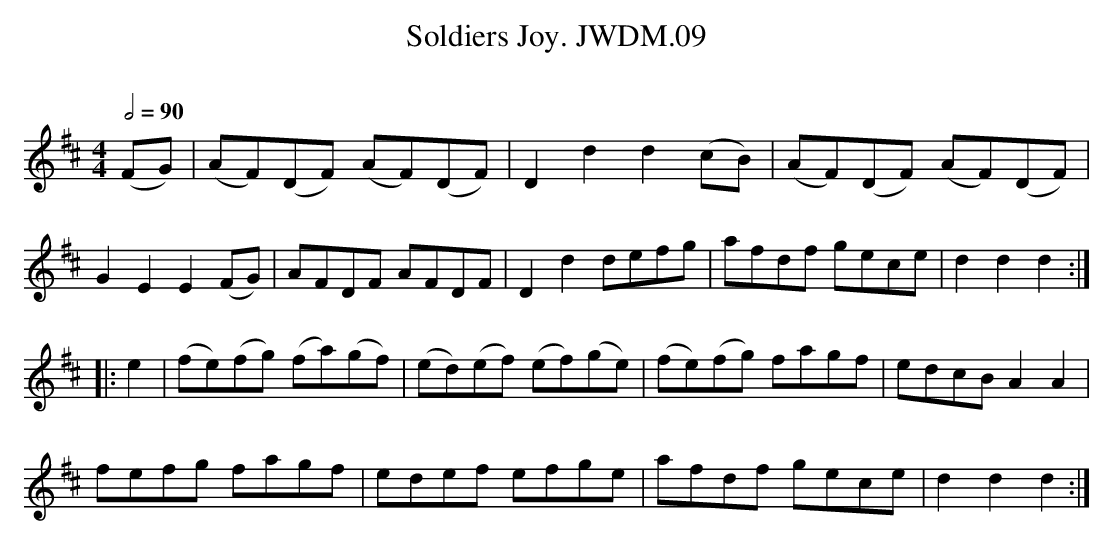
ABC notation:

X:1
T:Soldiers Joy. JWDM.09
M:4/4
L:1/8
Q:1/2=90
O:
K:D
(FG)|(AF)(DF) (AF)(DF)|D2d2d2(cB)|(AF)(DF) (AF)(DF)|
G2E2E2 (FG)|AFDF AFDF|D2d2 defg|afdf gece|d2d2d2:|
|:e2|(fe)(fg) (fa)(gf)|(ed)(ef) (ef)(ge)|(fe)(fg) fagf|edcB A2A2|
fefg fagf|edef efge|afdf gece|d2d2d2:|
